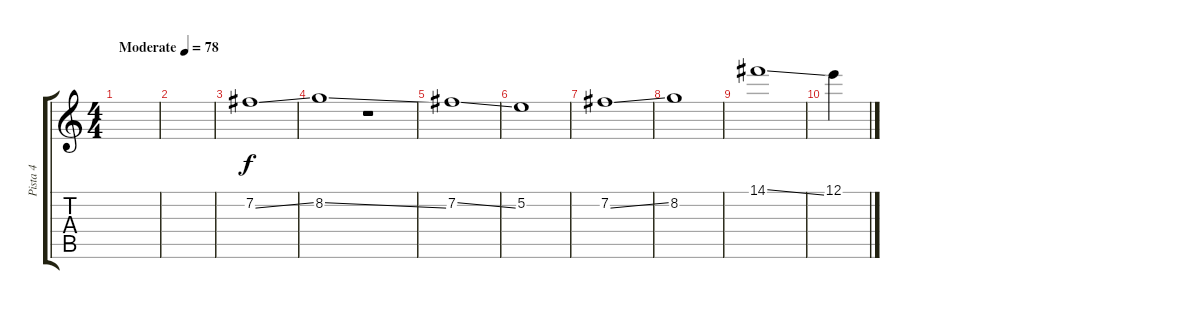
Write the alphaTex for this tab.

\track ("Pista 4" "Pista 4") {instrument distortionguitar}
\staff {score tabs}
\tuning (E4 B3 G3 D3 A2 E2) {hide}
\ts (4 4)
\tempo (78 "Moderate")
\clef g2
\ks c
|
|
7.2{ss}.1 |
8.2{ss}.1 r.1 |
7.2{ss}.1 |
5.2.1 |
7.2{ss}.1 |
8.2.1 |
14.1{ss}.1 |
12.1.4
